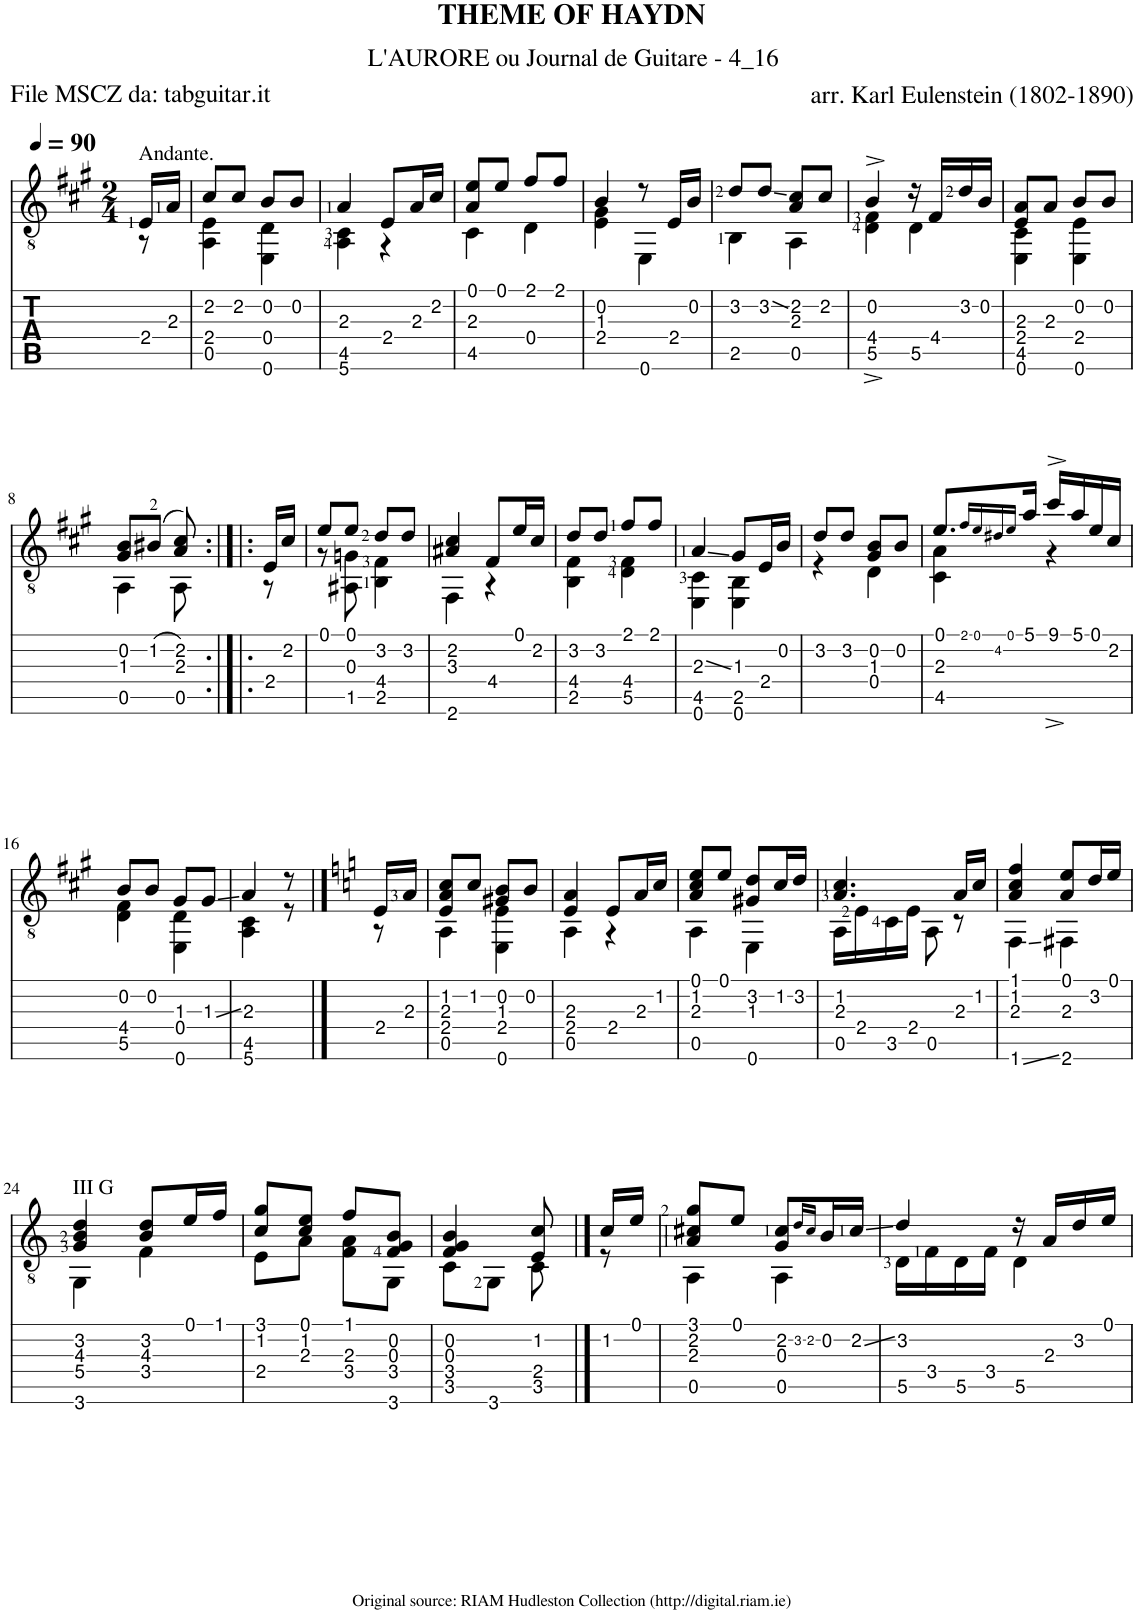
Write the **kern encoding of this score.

**kern	**kern
*part1	*part1
*staff2	*staff1
*I"Guitar	*
*I'Guit.	*
*stria6	*
*	*clefGv2
*k[f#c#g#]	*k[f#c#g#]
*M2/4	*M2/4
*MM90	*MM90
=	=
*^	*^
!	!	!LO:TX:a:t=Andante.	!
16ELL	8r	16E/LL	8r
16AJJ	.	16A/JJ	.
=1	=1	=1	=1
8c#L	4AA 4E	8c#/L	4AA\ 4E\
8c#J	.	8c#/J	.
8BL	4EE 4D	8B/L	4EE\ 4D\
8BJ	.	8B/J	.
=2	=2	=2	=2
4A	4AA 4C#	4A/	4AA\ 4C#\
8EL	4r	8E/L	4r
16AL	.	16A/L	.
16c#JJ	.	16c#/JJ	.
=3	=3	=3	=3
8A\ 8e\L	4C#	8A/ 8e/L	4C#\
8eJ	.	8e/J	.
8f#L	4D	8f#/L	4D\
8f#J	.	8f#/J	.
=4	=4	=4	=4
4B	4E 4G#	4B/	4E\ 4G#\
8r	4EE	8r	4EE\
16ELL	.	16E/LL	.
16BJJ	.	16B/JJ	.
=5	=5	=5	=5
8dL	4BB	8d/L	4BB\
8dJ	.	8d/J	.
8A\ 8c#\L	4AA	8A/ 8c#/L	4AA\
8c#J	.	8c#/J	.
=6	=6	=6	=6
4B^	4D 4F#	4B^/	4D\ 4F#\
16r	4D	16r	4D\
16F#LL	.	16F#/LL	.
16d	.	16d/	.
16BJJ	.	16B/JJ	.
=7	=7	=7	=7
8E\ 8A\L	4EE 4C#	8E/ 8A/L	4EE\ 4C#\
8AJ	.	8A/J	.
8BL	4EE 4E	8B/L	4EE\ 4E\
8BJ	.	8B/J	.
!!LO:LB:g=z	!!
=8	=8	=8	=8
8G#\ 8B\L	4AA	8G#/ 8B/L	4AA\
8B#J	.	(8B#X/J	.
8A 8c#J	8AA	8A/ 8c#/)	8AA\
=9:|!|:	=9:|!|:	=9:|!|:	=9:|!|:
16ELL	8r	16E/LL	8r
16c#JJ	.	16c#/JJ	.
=10	=10	=10	=10
8eL	8r	8e/L	8r
8eJ	8AA# 8G	8e/J	8AA#X\ 8Gn\
8dL	4BB 4F#	8d/L	4BB\ 4F#\
8dJ	.	8d/J	.
=11	=11	=11	=11
4A# 4c#	4FF#	4A#X/ 4c#/	4FF#\
8F#L	4r	8F#/L	4r
16eL	.	16e/L	.
16c#JJ	.	16c#/JJ	.
=12	=12	=12	=12
8dL	4BB 4F#	8d/L	4BB\ 4F#\
8dJ	.	8d/J	.
8f#L	4D 4F#	8f#/L	4D\ 4F#\
8f#J	.	8f#/J	.
=13	=13	=13	=13
4A	4EE 4C#	4A/	4EE\ 4C#\
8G#L	4EE 4BB	8G#/L	4EE\ 4BB\
16EL	.	16E/L	.
16BJJ	.	16B/JJ	.
=14	=14	=14	=14
8dL	4r	8d/L	4r
8dJ	.	8d/J	.
8G#\ 8B\L	4D	8G#/ 8B/L	4D\
8BJ	.	8B/J	.
=15	=15	=15	=15
8.eL	4C# 4A	8.e/L	4C#\ 4A\
qf#	.	16qf#/LL	.
qe	.	16qe/	.
qd#	.	16qd#X/	.
qe	.	16qe/JJ	.
16aJk	.	16a/Jk	.
16cc#^LL	4r	16cc#^/LL	4r
16aJ	.	16a/	.
16eL	.	16e/	.
16c#JJ	.	16c#/JJ	.
!!LO:LB:g=z	!!
=16	=16	=16	=16
8BL	4D 4F#	8B/L	4D\ 4F#\
8BJ	.	8B/J	.
8G#L	4EE 4D	8G#/L	4EE\ 4D\
8G#J	.	8G#/J	.
=17	=17	=17	=17
4A	4AA 4C#	4A/	4AA\ 4C#\
8r	8r	8r	8r
==18	==18	==18	==18
*k[]	*	*k[]	*
16ELL	8r	16E/LL	8r
16AJJ	.	16A/JJ	.
=19	=19	=19	=19
8E\ 8A\ 8c\L	4AA	8E/ 8A/ 8c/L	4AA\
8cJ	.	8c/J	.
8G#\ 8B\L	4EE 4E	8G#X/ 8B/L	4EE\ 4E\
8BJ	.	8B/J	.
=20	=20	=20	=20
4E 4A	4AA	4E/ 4A/	4AA\
8EL	4r	8E/L	4r
16AL	.	16A/L	.
16cJJ	.	16c/JJ	.
=21	=21	=21	=21
8A\ 8c\ 8e\L	4AA	8A/ 8c/ 8e/L	4AA\
8eJ	.	8e/J	.
8G#\ 8d\L	4EE	8G#X/ 8d/L	4EE\
16cL	.	16c/L	.
16dJJ	.	16d/JJ	.
=22	=22	=22	=22
4.A 4.c	16AALL	4.A/ 4.c/	16AA\LL
.	16EJ	.	16E\
.	16CL	.	16C\
.	16EJJ	.	16E\JJ
.	8AA	.	8AA\
16ALL	8r	16A/LL	8r
16cJJ	.	16c/JJ	.
=23	=23	=23	=23
4A 4c 4f	4FF	4A/ 4c/ 4f/	4FF\
8A\ 8e\L	4FF#	8A/ 8e/L	4FF#X\
16dL	.	16d/L	.
16eJJ	.	16e/JJ	.
!!LO:LB:g=z	!!
=24	=24	=24	=24
!	!	!LO:TX:a:t=III G	!
4G 4B 4d	4GG	4G/ 4B/ 4d/	4GG\
8B\ 8d\L	4F	8B/ 8d/L	4F\
16eL	.	16e/L	.
16fJJ	.	16f/JJ	.
=25	=25	=25	=25
8c\ 8g\L	8EL	8c/ 8g/L	8E\L
8c\ 8e\J	8AJ	8c/ 8e/J	8A\J
8fL	8F\ 8A\L	8f/L	8F\ 8A\L
8F\ 8G\ 8B\J	8GGJ	8F/ 8G/ 8B/J	8GG\J
=26	=26	=26	=26
4F 4G 4B	8CL	4F/ 4G/ 4B/	8C\L
.	8GGJ	.	8GG\J
8E 8c	8CJ	8E/ 8c/	8C\
==27	==27	==27	==27
16cLL	8r	16c/LL	8r
16eJJ	.	16e/JJ	.
=28	=28	=28	=28
8A\ 8c#\ 8g\L	4AA	8A/ 8c#X/ 8g/L	4AA\
8eJ	.	8e/J	.
8G\ 8c#\L	4AA	8G/ 8c#/L	4AA\
qd	.	16qd/LL	.
qc#	.	16qc#/JJ	.
16BL	.	16B/L	.
16c#JJ	.	16c#/JJ	.
=29	=29	=29	=29
4d	16DLL	4d/	16D\LL
.	16FJ	.	16F\
.	16DL	.	16D\
.	16FJJ	.	16F\JJ
16r	4D	16r	4D\
16ALL	.	16A/LL	.
16d	.	16d/	.
16eJJ	.	16e/JJ	.
*v	*v	*	*
*	*v	*v
=	=
*-	*-
